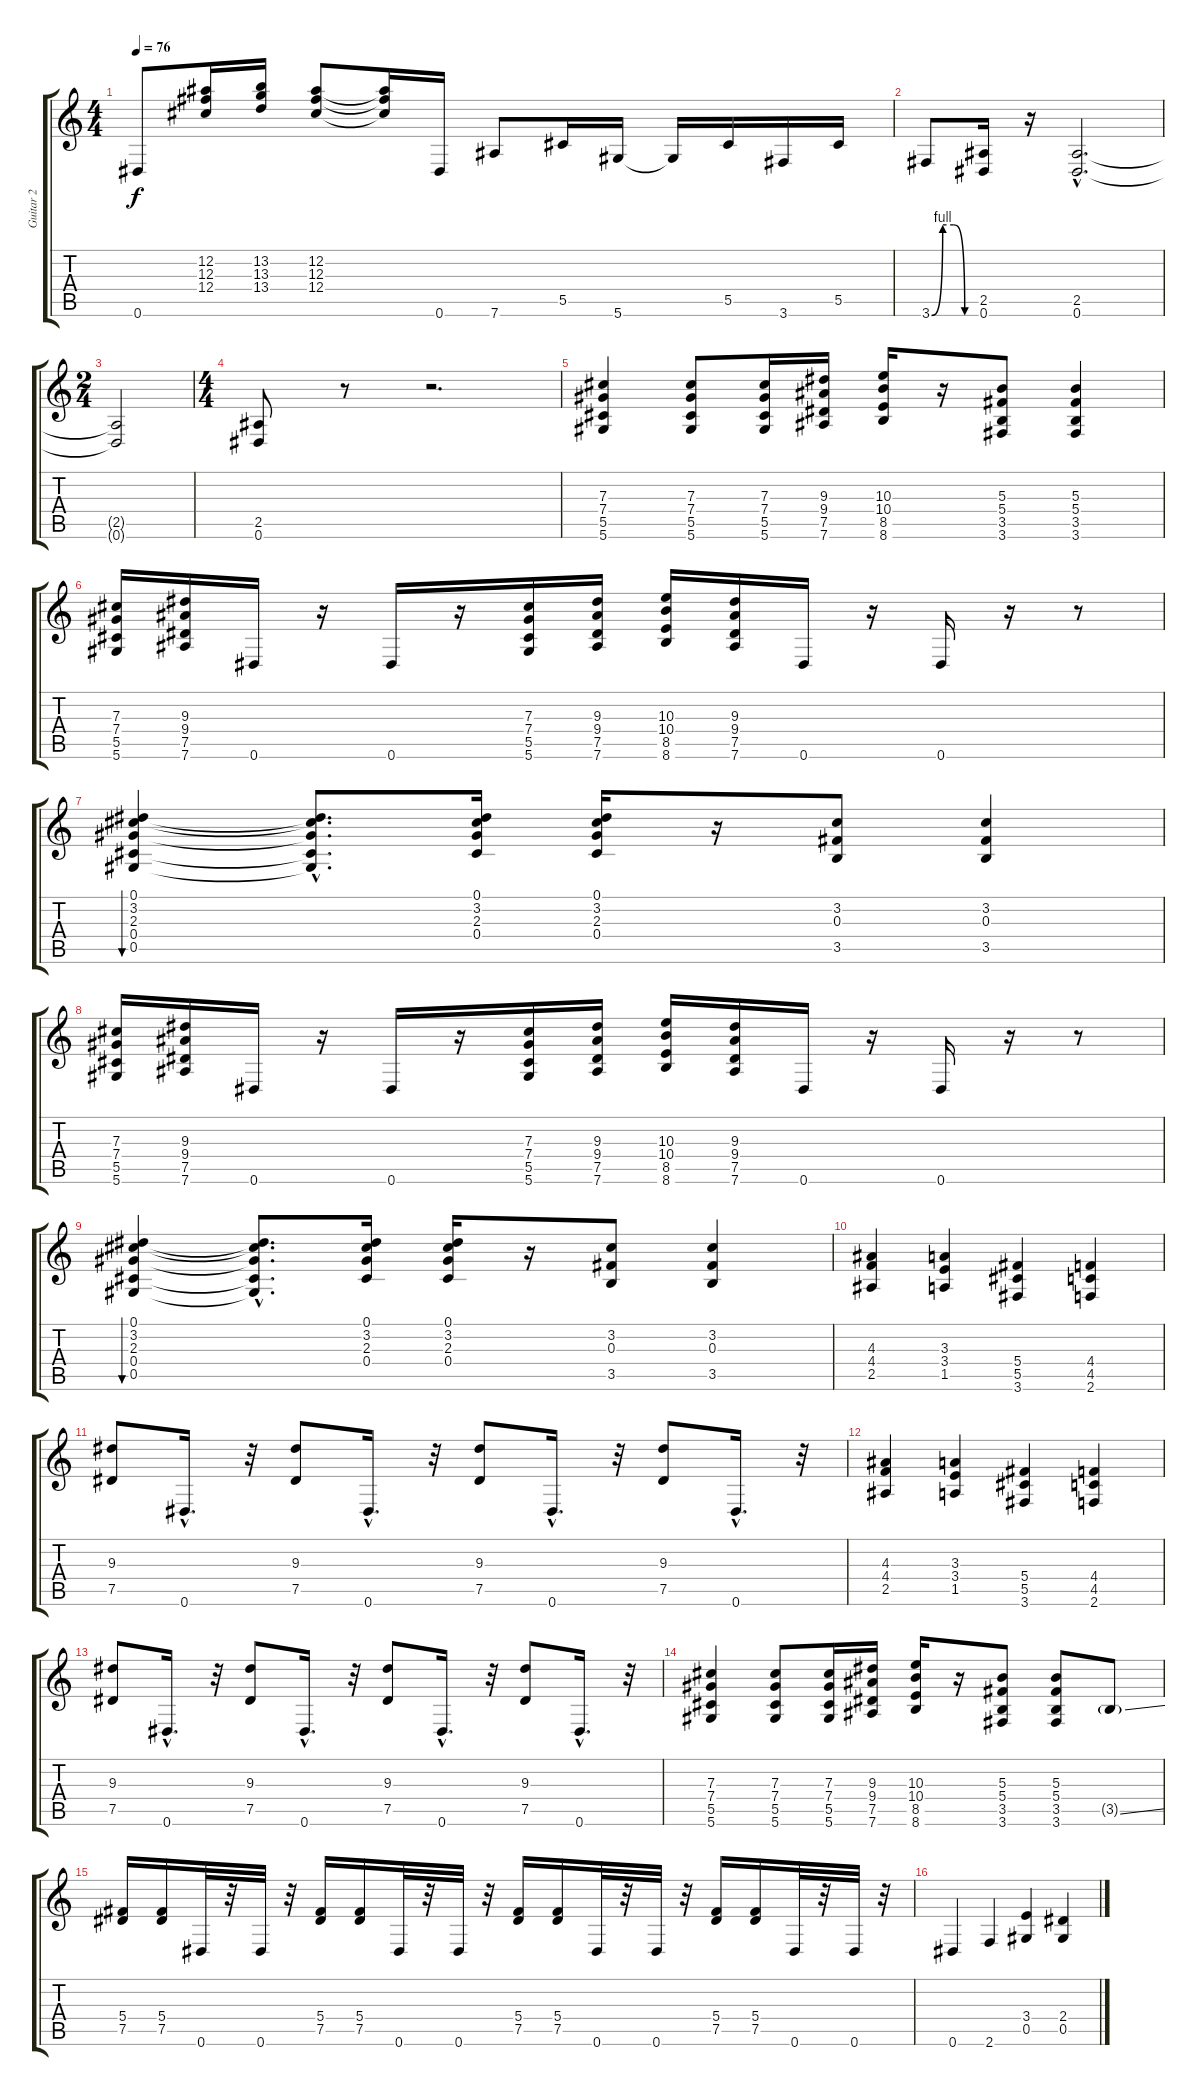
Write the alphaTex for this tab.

\track ("Guitar 2" "Guitar 2") {instrument distortionguitar}
\staff {score tabs}
\tuning (Eb4 Bb3 Gb3 Db3 Ab2 Eb2) {hide}
\ts (4 4)
\tempo 76
\clef g2
\ks c
0.6.8{dy f} (12.2 12.3 12.4).16 (13.2 13.3 13.4).16 (12.2 12.3 12.4).8 (12.2{t} 12.3{t} 12.4{t}).16 0.6.16 7.6.8 5.5.16 5.6.16 5.6{t}.16 5.5.16 3.6.16 5.5.16 |
3.6{be (custom 0 0 15 4 30 4 45 0 60 0)}.8 (2.5 0.6).16 r.16 (2.5{hac} 0.6{hac}).2{d} |
\ts (2 4)
(2.5{t} 0.6{t}).2 |
\ts (4 4)
(2.5 0.6).8 r.8 r.2{d} |
(7.3 7.4 5.5 5.6).4 (7.3 7.4 5.5 5.6).8 (7.3 7.4 5.5 5.6).16 (9.3 9.4 7.5 7.6).16 (10.3 10.4 8.5 8.6).16 r.16 (5.3 5.4 3.5 3.6).8 (5.3 5.4 3.5 3.6).4 |
(7.3 7.4 5.5 5.6).16 (9.3 9.4 7.5 7.6).16 0.6.16 r.16 0.6.16 r.16 (7.3 7.4 5.5 5.6).16 (9.3 9.4 7.5 7.6).16 (10.3 10.4 8.5 8.6).16 (9.3 9.4 7.5 7.6).16 0.6.16 r.16 0.6.16 r.16 r.8 |
(0.1 3.2 2.3 0.4 0.5).4{bu 120} (0.1{hac t} 3.2{hac t} 2.3{hac t} 0.4{hac t} 0.5{hac t}).8{d} (0.1 3.2 2.3 0.4).16 (0.1 3.2 2.3 0.4).16 r.16 (3.2 0.3 3.5).8 (3.2 0.3 3.5).4 |
(7.3 7.4 5.5 5.6).16 (9.3 9.4 7.5 7.6).16 0.6.16 r.16 0.6.16 r.16 (7.3 7.4 5.5 5.6).16 (9.3 9.4 7.5 7.6).16 (10.3 10.4 8.5 8.6).16 (9.3 9.4 7.5 7.6).16 0.6.16 r.16 0.6.16 r.16 r.8 |
(0.1 3.2 2.3 0.4 0.5).4{bu 120} (0.1{hac t} 3.2{hac t} 2.3{hac t} 0.4{hac t} 0.5{hac t}).8{d} (0.1 3.2 2.3 0.4).16 (0.1 3.2 2.3 0.4).16 r.16 (3.2 0.3 3.5).8 (3.2 0.3 3.5).4 |
(4.3 4.4 2.5).4 (3.3 3.4 1.5).4 (5.4 5.5 3.6).4 (4.4 4.5 2.6).4 |
(9.3 7.5).8 0.6{hac}.16{d} r.32 (9.3 7.5).8 0.6{hac}.16{d} r.32 (9.3 7.5).8 0.6{hac}.16{d} r.32 (9.3 7.5).8 0.6{hac}.16{d} r.32 |
(4.3 4.4 2.5).4 (3.3 3.4 1.5).4 (5.4 5.5 3.6).4 (4.4 4.5 2.6).4 |
(9.3 7.5).8 0.6{hac}.16{d} r.32 (9.3 7.5).8 0.6{hac}.16{d} r.32 (9.3 7.5).8 0.6{hac}.16{d} r.32 (9.3 7.5).8 0.6{hac}.16{d} r.32 |
(7.3 7.4 5.5 5.6).4 (7.3 7.4 5.5 5.6).8 (7.3 7.4 5.5 5.6).16 (9.3 9.4 7.5 7.6).16 (10.3 10.4 8.5 8.6).16 r.16 (5.3 5.4 3.5 3.6).8 (5.3 5.4 3.5 3.6).8 3.5{ss g}.8 |
(5.4 7.5).16 (5.4 7.5).16 0.6.32 r.32 0.6.32 r.32 (5.4 7.5).16 (5.4 7.5).16 0.6.32 r.32 0.6.32 r.32 (5.4 7.5).16 (5.4 7.5).16 0.6.32 r.32 0.6.32 r.32 (5.4 7.5).16 (5.4 7.5).16 0.6.32 r.32 0.6.32 r.32 |
0.6.4 2.6.4 (3.4 0.5).4 (2.4 0.5).4
